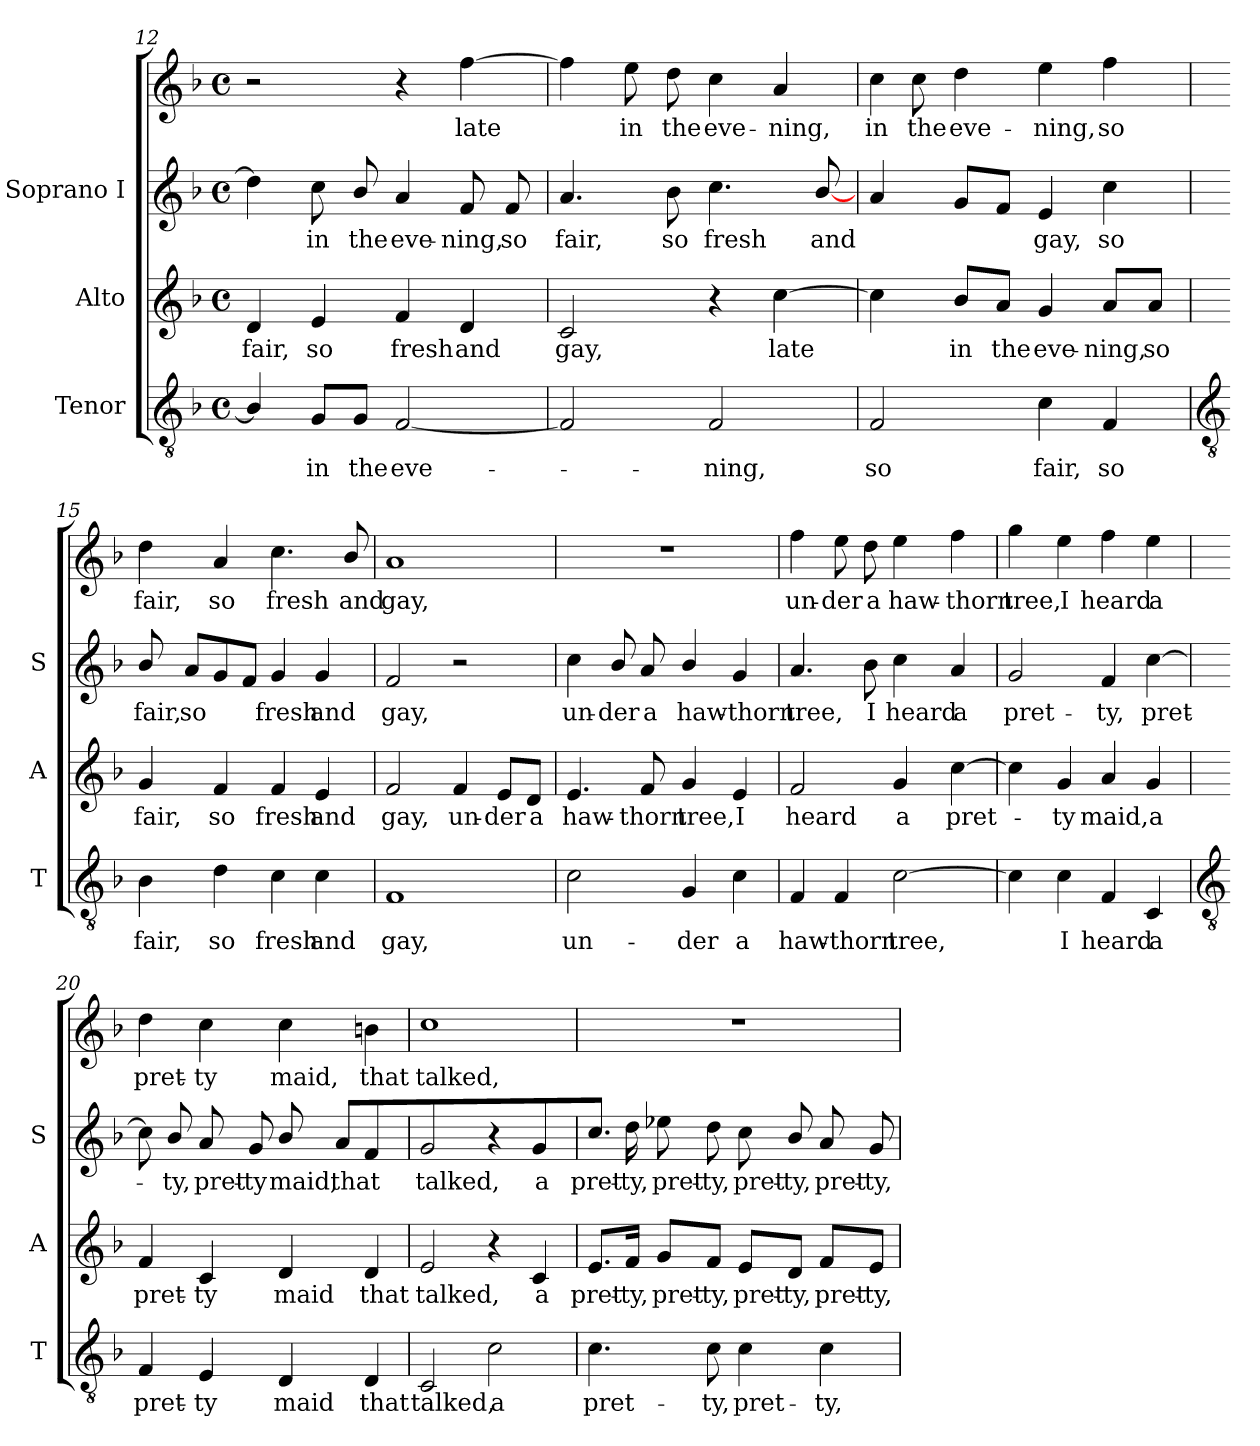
**kern	**text	**kern	**text	**kern	**text	**kern	**text
*part3	*part3	*part2	*part2	*part1	*part1	*part1	*part1
*staff4	*staff4	*staff3	*staff3	*staff2	*staff2	*staff1	*staff1
*I"Tenor	*	*I"Alto	*	*I"Soprano I	*	*	*
*I'T	*	*I'A	*	*I'S	*	*	*
*clefGv2	*	*clefG2	*	*clefG2	*	*clefG2	*
*k[b-]	*	*k[b-]	*	*k[b-]	*	*k[b-]	*
*F:	*	*F:	*	*F:	*	*F:	*
*M4/4	*	*M4/4	*	*M4/4	*	*M4/4	*
*met(c)	*	*met(c)	*	*met(c)	*	*met(c)	*
=12	=12	=12	=12	=12	=12	=12	=12
!	!	!	!LO:LY:b	!	!	!	!
4B-/]	.	4d	fair,	4dd]	.	2r	.
!	!LO:LY:b	!	!LO:LY:b	!	!LO:LY:b	!	!
8G/L	in	4e	so	8cc	in	.	.
!	!LO:LY:b	!	!	!	!LO:LY:b	!	!
8G/J	the	.	.	8b-/	the	.	.
!	!LO:LY:b	!	!LO:LY:b	!	!LO:LY:b	!	!
[2F	eve-	4f	fresh	4a	eve-	4r	.
!	!	!	!LO:LY:b	!	!LO:LY:b	!	!LO:LY:b
.	.	4d	and	8f	-ning,	[4ff	late
!	!	!	!	!	!LO:LY:b	!	!
.	.	.	.	8f	so	.	.
=13	=13	=13	=13	=13	=13	=13	=13
!	!	!	!LO:LY:b	!	!LO:LY:b	!	!
2F]	.	2c	gay,	4.a	fair,	4ff]	.
!	!	!	!	!	!	!	!LO:LY:b
.	.	.	.	.	.	8ee	in
!	!	!	!	!	!LO:LY:b	!	!LO:LY:b
.	.	.	.	8b-	so	8dd	the
!	!LO:LY:b	!	!	!	!LO:LY:b	!	!LO:LY:b
2F	ning,	4r	.	4.cc	fresh	4cc	eve-
!	!	!	!LO:LY:b	!	!	!	!LO:LY:b
.	.	[4cc	late	.	.	4a	-ning,
!	!	!	!	!	!LO:LY:b	!	!
.	.	.	.	[8b-/L	and	.	.
=14	=14	=14	=14	=14	=14	=14	=14
!	!LO:LY:b	!	!	!	!	!	!LO:LY:b
2F	so	4cc]	.	4a	.	8ccJ	in
!	!	!	!	!	!	!	!LO:LY:b
.	.	.	.	.	.	8cc	the
!	!	!	!LO:LY:b	!	!	!	!LO:LY:b
.	.	8b-/L	in	8gL	.	4dd	eve-
!	!	!	!LO:LY:b	!	!	!	!
.	.	8a/J	the	8fJ	.	.	.
!	!LO:LY:b	!	!LO:LY:b	!	!LO:LY:b	!	!LO:LY:b
4c	fair,	4g	eve-	4e	gay,	4ee	-ning,
!	!LO:LY:b	!	!LO:LY:b	!	!LO:LY:b	!	!LO:LY:b
4F	so	8a/L	-ning,	4cc	so	4ff	so
!	!	!	!LO:LY:b	!	!	!	!
.	.	8a/J	so	.	.	.	.
!!LO:LB:g=z
=15	=15	=15	=15	=15	=15	=15	=15
*clefGv2	*	*	*	*	*	*	*
!	!LO:LY:b	!	!LO:LY:b	!	!LO:LY:b	!	!LO:LY:b
4B-	fair,	4g	fair,	8b-/	fair,	4dd	fair,
!	!	!	!	!	!LO:LY:b	!	!
.	.	.	.	8aL	so	.	.
!	!LO:LY:b	!	!LO:LY:b	!	!	!	!LO:LY:b
4d	so	4f	so	8g	.	4a	so
.	.	.	.	8fJ	.	.	.
!	!LO:LY:b	!	!LO:LY:b	!	!LO:LY:b	!	!LO:LY:b
4c	fresh	4f	fresh	4g	fresh	4.cc	fresh
!	!LO:LY:b	!	!LO:LY:b	!	!LO:LY:b	!	!
4c	and	4e	and	4g	and	.	.
!	!	!	!	!	!	!	!LO:LY:b
.	.	.	.	.	.	8b-/	and
=16	=16	=16	=16	=16	=16	=16	=16
!	!LO:LY:b	!	!LO:LY:b	!	!LO:LY:b	!	!LO:LY:b
1F	gay,	2f	gay,	2f	gay,	1a	gay,
!	!	!	!LO:LY:b	!	!	!	!
.	.	4f	un-	2r	.	.	.
!	!	!	!LO:LY:b	!	!	!	!
.	.	8e/L	-der	.	.	.	.
!	!	!	!LO:LY:b	!	!	!	!
.	.	8d/J	a	.	.	.	.
=17	=17	=17	=17	=17	=17	=17	=17
!	!LO:LY:b	!	!LO:LY:b	!	!LO:LY:b	!	!
2c	un-	4.e	haw-	4cc	un-	1r	.
!	!	!	!	!	!LO:LY:b	!	!
.	.	.	.	8b-/	-der	.	.
!	!	!	!LO:LY:b	!	!LO:LY:b	!	!
.	.	8f	-thorn	8a	a	.	.
!	!LO:LY:b	!	!LO:LY:b	!	!LO:LY:b	!	!
4G	-der	4g	tree,	4b-/	haw-	.	.
!	!LO:LY:b	!	!LO:LY:b	!	!LO:LY:b	!	!
4c	a	4e	I	4g	-thorn	.	.
=18	=18	=18	=18	=18	=18	=18	=18
!	!LO:LY:b	!	!LO:LY:b	!	!LO:LY:b	!	!LO:LY:b
4F	haw-	2f	heard	4.a	tree,	4ff	un-
!	!LO:LY:b	!	!	!	!	!	!LO:LY:b
4F	-thorn	.	.	.	.	8ee	-der
!	!	!	!	!	!LO:LY:b	!	!LO:LY:b
.	.	.	.	8b-	I	8dd	a
!	!LO:LY:b	!	!LO:LY:b	!	!LO:LY:b	!	!LO:LY:b
[2c	tree,	4g	a	4cc	heard	4ee	haw-
!	!	!	!LO:LY:b	!	!LO:LY:b	!	!LO:LY:b
.	.	[4cc	pret-	4a	a	4ff	-thorn
=19	=19	=19	=19	=19	=19	=19	=19
!	!	!	!	!	!LO:LY:b	!	!LO:LY:b
4c]	.	4cc]	.	2g	pret-	4gg	tree,
!	!LO:LY:b	!	!LO:LY:b	!	!	!	!LO:LY:b
4c	I	4g	ty	.	.	4ee	I
!	!LO:LY:b	!	!LO:LY:b	!	!LO:LY:b	!	!LO:LY:b
4F	heard	4a	maid,	4f	-ty,	4ff	heard
!	!LO:LY:b	!	!LO:LY:b	!	!LO:LY:b	!	!LO:LY:b
4C	a	4g	a	[4cc	pret-	4ee	a
!!LO:LB:g=z
=20	=20	=20	=20	=20	=20	=20	=20
*clefGv2	*	*	*	*	*	*	*
!	!LO:LY:b	!	!LO:LY:b	!	!	!	!LO:LY:b
4F	pret-	4f	pret-	8cc]	.	4dd	pret-
!	!	!	!	!	!LO:LY:b	!	!
.	.	.	.	8b-/	ty,	.	.
!	!LO:LY:b	!	!LO:LY:b	!	!LO:LY:b	!	!LO:LY:b
4E	-ty	4c	-ty	8a	pret-	4cc	-ty
!	!	!	!	!	!LO:LY:b	!	!
.	.	.	.	8g	-ty	.	.
!	!LO:LY:b	!	!LO:LY:b	!	!LO:LY:b	!	!LO:LY:b
4D	maid	4d	maid	8b-/	maid,	4cc	maid,
!	!	!	!	!	!LO:LY:b	!	!
.	.	.	.	8aL	that	.	.
!	!LO:LY:b	!	!LO:LY:b	!	!	!	!LO:LY:b
4D	that	4d	that	4f	.	4bn	that
=21	=21	=21	=21	=21	=21	=21	=21
!	!LO:LY:b	!	!LO:LY:b	!	!LO:LY:b	!	!LO:LY:b
2C	talked,	2e	talked,	2g	talked,	1cc	talked,
!	!LO:LY:b	!	!	!	!	!	!
2c	a	4r	.	4r	.	.	.
!	!	!	!LO:LY:b	!	!LO:LY:b	!	!
.	.	4c	a	4g	a	.	.
=22	=22	=22	=22	=22	=22	=22	=22
!	!LO:LY:b	!	!LO:LY:b	!	!LO:LY:b	!	!
4.c	pret-	8.e/L	pret-	8.ccJ	pret-	1r	.
!	!	!	!LO:LY:b	!	!LO:LY:b	!	!
.	.	16f/Jk	-ty,	16dd	-ty,	.	.
!	!	!	!LO:LY:b	!	!LO:LY:b	!	!
.	.	8g/L	pret-	8ee-X	pret-	.	.
!	!LO:LY:b	!	!LO:LY:b	!	!LO:LY:b	!	!
8c	-ty,	8f/J	-ty,	8dd	-ty,	.	.
!	!LO:LY:b	!	!LO:LY:b	!	!LO:LY:b	!	!
4c	pret-	8e/L	pret-	8cc	pret-	.	.
!	!	!	!LO:LY:b	!	!LO:LY:b	!	!
.	.	8d/J	-ty,	8b-/	-ty,	.	.
!	!LO:LY:b	!	!LO:LY:b	!	!LO:LY:b	!	!
4c	-ty,	8f/L	pret-	8a	pret-	.	.
!	!	!	!LO:LY:b	!	!LO:LY:b	!	!
.	.	8e/J	-ty,	8g	-ty,	.	.
=	=	=	=	=	=	=	=
*-	*-	*-	*-	*-	*-	*-	*-
